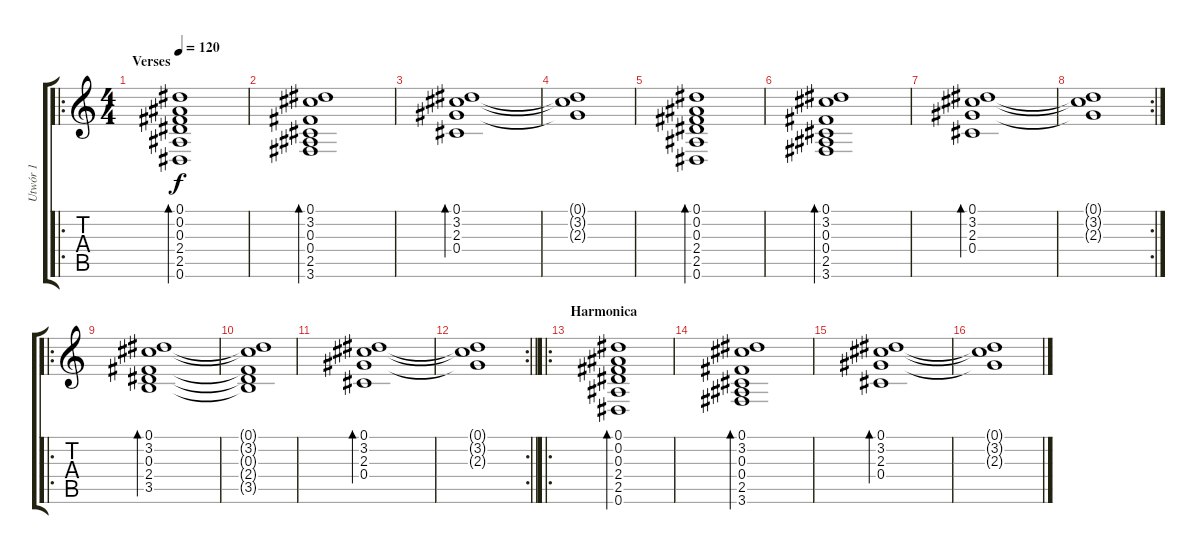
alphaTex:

\track ("Utwór 1" "Utwór 1") {instrument electricguitarjazz}
\staff {score tabs}
\tuning (Eb4 Bb3 Gb3 Db3 Ab2 Eb2) {hide}
\ro
\ts (4 4)
\section ("" "Verses")
\tempo 120
\clef g2
\ks c
(0.1 0.2 0.3 2.4 2.5 0.6).1{bd 240 dy f} |
(0.1 3.2 0.3 0.4 2.5 3.6).1{bd 240} |
(0.1 3.2 2.3 0.4).1{bd 240} |
(0.1{t} 3.2{t} 2.3{t}).1 |
(0.1 0.2 0.3 2.4 2.5 0.6).1{bd 240} |
(0.1 3.2 0.3 0.4 2.5 3.6).1{bd 240} |
(0.1 3.2 2.3 0.4).1{bd 240} |
\rc 2
(0.1{t} 3.2{t} 2.3{t}).1 |
\ro
(0.1 3.2 0.3 2.4 3.5).1{bd 240} |
(0.1{t} 3.2{t} 0.3{t} 2.4{t} 3.5{t}).1 |
(0.1 3.2 2.3 0.4).1{bd 240} |
\rc 2
\barLineRight lightlight
(0.1{t} 3.2{t} 2.3{t}).1 |
\ro
\section ("" "Harmonica")
(0.1 0.2 0.3 2.4 2.5 0.6).1{bd 240} |
(0.1 3.2 0.3 0.4 2.5 3.6).1{bd 240} |
(0.1 3.2 2.3 0.4).1{bd 240} |
(0.1{t} 3.2{t} 2.3{t}).1
